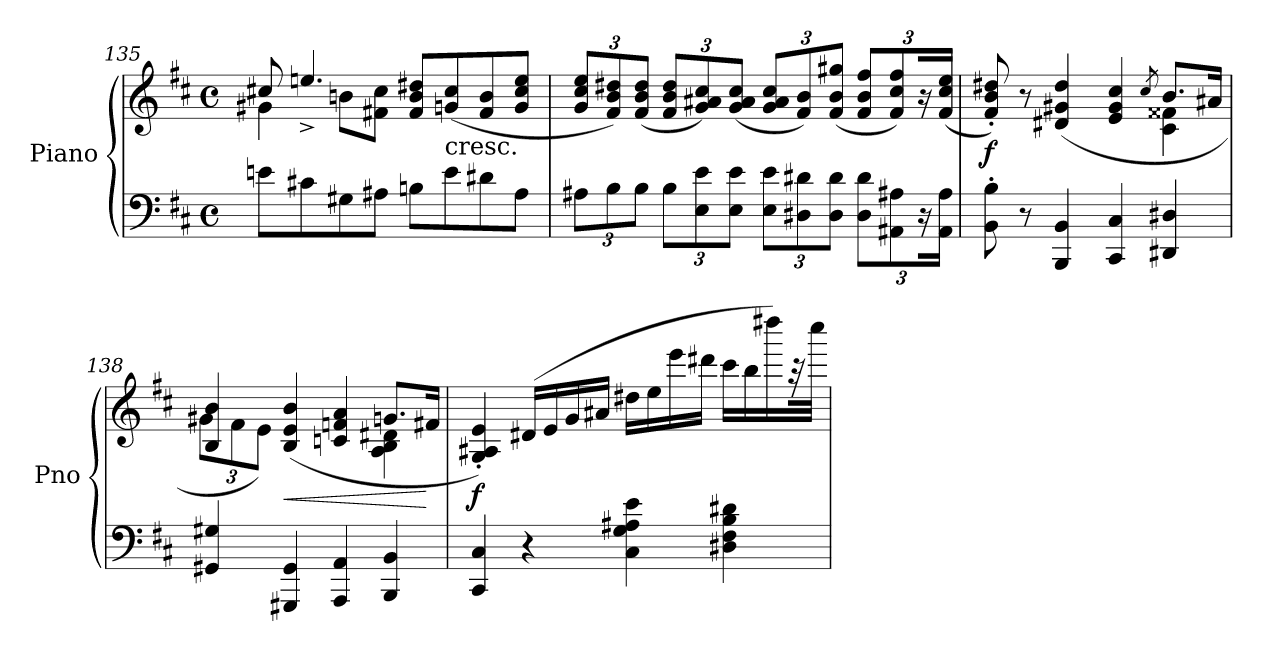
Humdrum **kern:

**kern	**kern	**dynam
*part1	*part1	*part1
*staff2	*staff1	*staff1/2
*I"Piano	*	*
*I'Pno	*	*
!!LO:PB:g=z
*clefF4	*clefG2	*
*k[f#c#]	*k[f#c#]	*
*D:	*D:	*
*M4/4	*M4/4	*
*met(c)	*met(c)	*
=135	=135	=135
*	*^	*
8en\L	4g#X\	8cc#X/	.
8c#X\	.	4.een^/	.
8G#X\	8bn\L	.	.
8A#X\J	8f#X\ 8cc#\J	.	.
8Bn\L	8f#/ 8b/ 8dd#X/L	2ryy	.
!	!LO:TX:b:t=cresc.	!	!
8e\	(8gn/ 8cc#/	.	.
8d#X\	8f#/ 8b/	.	.
8A#\J	8g/ 8cc#/ 8ee/J	.	.
=136	=136	=136	=136
*Xbrackettup	*Xbrackettup	*	*
*^	*	*	*
12A#X\L	2.ryy	12g/ 12cc#/ 12ee/L	2.ryy	.
12B\	.	12f#/ 12b/ 12dd#X/)	.	.
12B\J	.	(12f#/ 12b/ 12dd#/J	.	.
12B\L	.	12f#/ 12b/ 12dd#/L	.	.
12E\ 12e\	.	12g/ 12a#X/ 12cc#/)	.	.
12E\ 12e\J	.	(12g/ 12a#/ 12cc#/J	.	.
12E\ 12e\L	.	12g/ 12a#/ 12cc#/L	.	.
12D#X\ 12d#X\	.	12f#/ 12b/)	.	.
12D#\ 12d#\J	.	(12f#/ 12b/ 12gg#X/J	.	.
*Xtuplet	*tuplet	*Xtuplet	*tuplet	*
12ryy	12D#\ 12d#\L	12ryy	12f#/ 12b/ 12ff#/L	.
12ryy	12AA#X\ 12A#X\	12ryy	12f#/ 12cc#/ 12ff#/)	.
24r	24ryy	24r	24ryy	.
24ryy	24AA#\ 24A#\Jk	24ryy	(24f#/ 24cc#/ 24ee/Jk	.
!!LO:PB:g=z	!!
=137	=137	=137	=137	=137
!	!	!	!	!LO:DY:b
*v	*v	*	*	*
8BB\' 8B\'	8f#/' 8b/' 8dd#X/')	2.ryy	f
8r	8r	.	.
4BBB/ 4BB/	(4d#X/ 4g#X/ 4dd#/	.	.
4CC#/ 4C#/	4e/ 4g#/ 4cc#/	.	.
.	8qcc#/	.	.
4DD#X/ 4D#X/	8.b/L	4c#\ 4f##X\	.
.	16a#X/Jk	.	.
!!LO:PB:g=z	!!
=138	=138	=138	=138
4GG#X/ 4G#X/	4B/ 4b/	12g#X\L	.
.	.	12f#\	.
.	.	12e\J)	.
!	!	!	!LO:HP:b
4GGG#X/ 4GG#/	(4B/ 4e/ 4b/	2ryy	<
4AAA/ 4AA/	4cn/ 4fn/ 4a/	.	.
4BBB/ 4BB/	8.gn/L	4A\ 4B\ 4d#X\	.
.	16f#X/Jk	.	[
=139	=139	=139	=139
!	!	!	!LO:DY:b
4CC#/ 4C#/	4G/' 4A#X/' 4e/')	2.ryy	f
4r	(16d#X/LL	.	.
.	16e/	.	.
.	16g/	.	.
.	16a#X/JJ	.	.
4C#\ 4G\ 4A#X\ 4e\	16dd#X\LL	.	.
.	16ee\	.	.
.	16eee\	.	.
.	16ddd#X\JJ	.	.
4D#X\ 4F#\ 4B\ 4d#X\	16ryy	16ccc#\LL	.
.	16ryy	16bb\	.
.	16ryy	16dddd#X\)	.
.	32raa	32ryy	.
.	32ryy	32cccc#\JJk	.
*	*v	*v	*
=	=	=
*-	*-	*-
